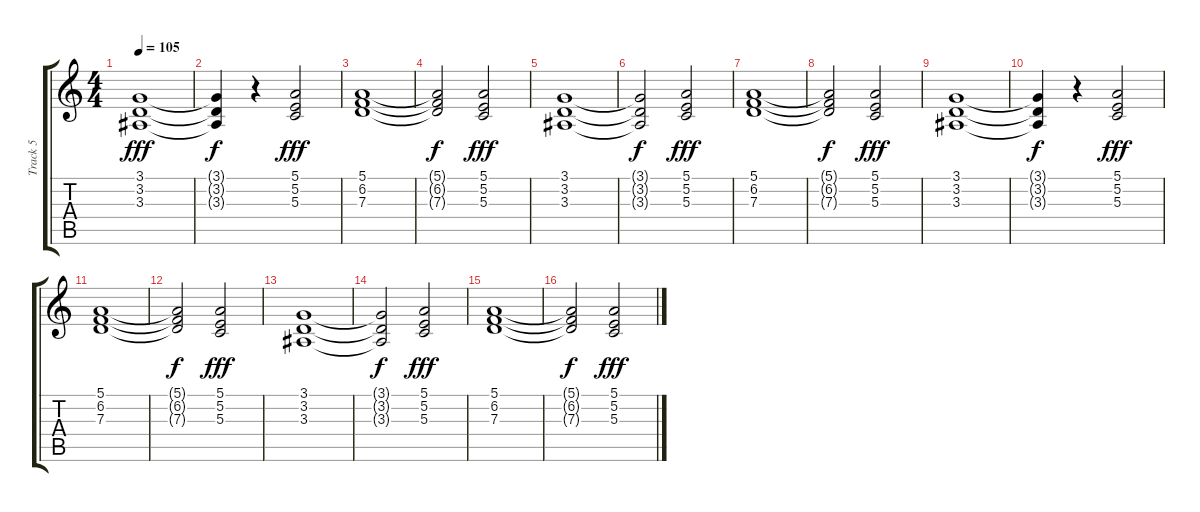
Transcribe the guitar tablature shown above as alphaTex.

\track ("Track 5" "Track 5") {instrument acousticgrandpiano}
\staff {score tabs}
\tuning (E4 B3 G3 D3 A2 E2) {hide}
\ts (4 4)
\tempo 105
\clef g2
\ks c
(3.1 3.2 3.3).1{dy fff} |
(3.1{t} 3.2{t} 3.3{t}).4{dy f} r.4 (5.1 5.2 5.3).2{dy fff} |
(5.1 6.2 7.3).1 |
(5.1{t} 6.2{t} 7.3{t}).2{dy f} (5.1 5.2 5.3).2{dy fff} |
(3.1 3.2 3.3).1 |
(3.1{t} 3.2{t} 3.3{t}).2{dy f} (5.1 5.2 5.3).2{dy fff} |
(5.1 6.2 7.3).1 |
(5.1{t} 6.2{t} 7.3{t}).2{dy f} (5.1 5.2 5.3).2{dy fff} |
(3.1 3.2 3.3).1 |
(3.1{t} 3.2{t} 3.3{t}).4{dy f} r.4 (5.1 5.2 5.3).2{dy fff} |
(5.1 6.2 7.3).1 |
(5.1{t} 6.2{t} 7.3{t}).2{dy f} (5.1 5.2 5.3).2{dy fff} |
(3.1 3.2 3.3).1 |
(3.1{t} 3.2{t} 3.3{t}).2{dy f} (5.1 5.2 5.3).2{dy fff} |
(5.1 6.2 7.3).1 |
(5.1{t} 6.2{t} 7.3{t}).2{dy f} (5.1 5.2 5.3).2{dy fff}
